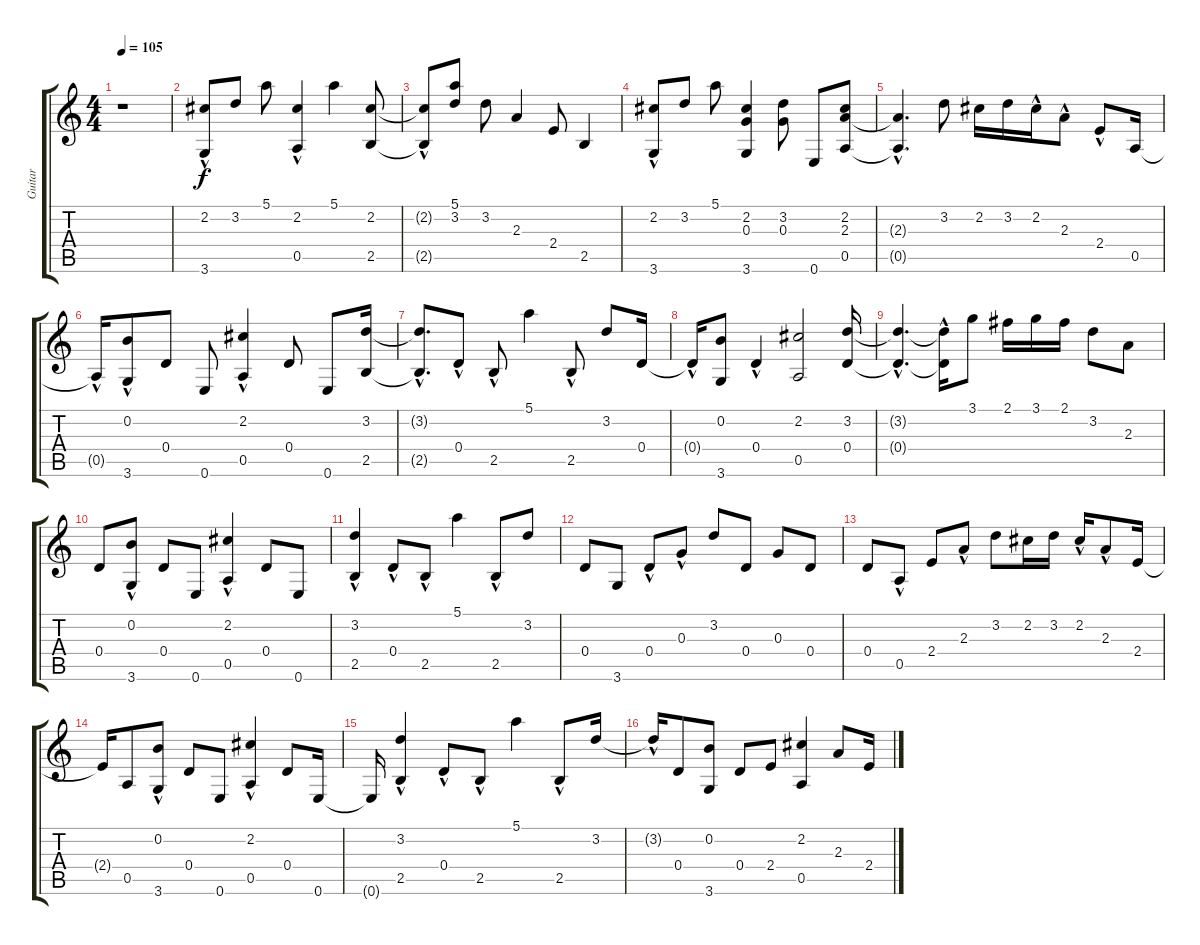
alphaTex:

\track ("Guitar" "Guitar") {instrument acousticguitarsteel}
\staff {score tabs}
\tuning (E4 B3 G3 D3 A2 E2) {hide}
\ts (4 4)
\tempo 105
\clef g2
\ks c
r.1{dy f instrument acousticguitarsteel} |
(2.2{hac} 3.6).8 3.2.8 5.1.8 (2.2 0.5{hac}).4 5.1.4 (2.2 2.5).8 |
(2.2{hac t} 2.5{t}).8 (5.1 3.2).8 3.2.8 2.3.4 2.4.8 2.5.4 |
(2.2{hac} 3.6{hac}).8 3.2.8 5.1.8 (2.2 0.3 3.6).4 (3.2 0.3).8 0.6.8 (2.2 2.3 0.5).8 |
(2.3{t} 0.5{hac t}).4{d} 3.2.8 2.2.16 3.2.16 2.2{hac}.16 2.3{hac}.8 2.4{hac}.8 0.5.16 |
0.5{hac t}.16 (0.2{hac} 3.6).8 0.4.8 0.6.8 (2.2 0.5{hac}).4 0.4.8 0.6.8 (3.2 2.5).16 |
(3.2{hac t} 2.5{t}).8{d} 0.4{hac}.8 2.5{hac}.8 5.1.4 2.5{hac}.8 3.2.8 0.4.16 |
0.4{hac t}.16 (0.2 3.6).8 0.4{hac}.4 (2.2 0.5).2 (3.2 0.4).16 |
(3.2{hac t} 0.4{hac t}).4{d} (3.2{hac t} 0.4{t}).16 3.1.8 2.1.16 3.1.16 2.1.16 3.2.8 2.3.8 |
0.4.8 (0.2{hac} 3.6).8 0.4.8 0.6.8 (2.2 0.5{hac}).4 0.4.8 0.6.8 |
(3.2{hac} 2.5{hac}).4 0.4{hac}.8 2.5{hac}.8 5.1.4 2.5{hac}.8 3.2.8 |
0.4.8 3.6.8 0.4{hac}.8 0.3{hac}.8 3.2.8 0.4.8 0.3.8 0.4.8 |
0.4.8 0.5{hac}.8 2.4.8 2.3{hac}.8 3.2.8 2.2.16 3.2.16 2.2{hac}.16 2.3{hac}.8 2.4.16 |
2.4{t}.16 0.5.8 (0.2{hac} 3.6).8 0.4.8 0.6.8 (2.2 0.5{hac}).4 0.4.8 0.6.16 |
0.6{t}.16 (3.2{hac} 2.5{hac}).4 0.4{hac}.8 2.5{hac}.8 5.1.4 2.5{hac}.8 3.2.16 |
3.2{hac t}.16 0.4.8 (0.2 3.6).8 0.4.8 2.4.8 (2.2 0.5).4 2.3.8 2.4.16
